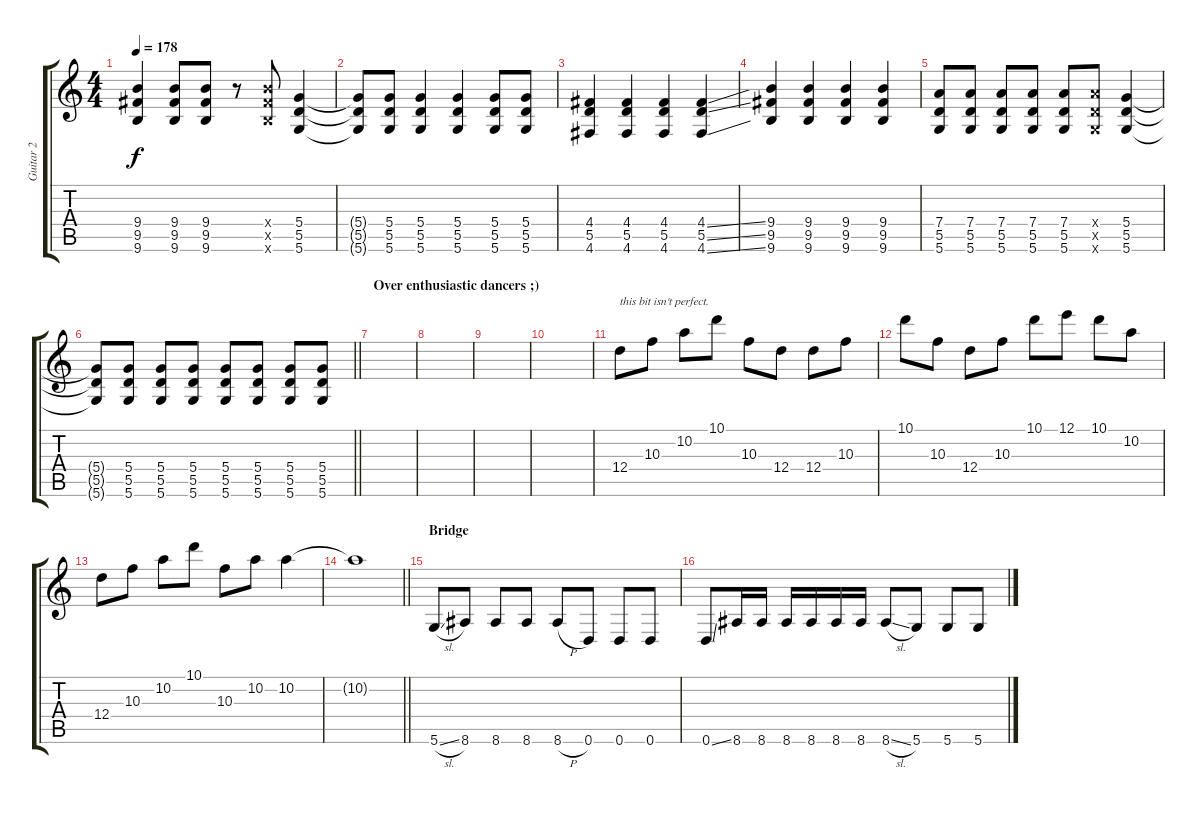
\track ("Guitar 2" "Guitar 2") {instrument overdrivenguitar}
\staff {score tabs}
\tuning (E4 B3 G3 D3 A2 D2) {hide}
\ts (4 4)
\tempo 178
\clef g2
\ks c
(9.4 9.5 9.6).4{dy f} (9.4 9.5 9.6).8 (9.4 9.5 9.6).8 r.8 (9.4{x} 9.5{x} 9.6{x}).8 (5.4 5.5 5.6).4 |
(5.4{t} 5.5{t} 5.6{t}).8 (5.4 5.5 5.6).8 (5.4 5.5 5.6).4 (5.4 5.5 5.6).4 (5.4 5.5 5.6).8 (5.4 5.5 5.6).8 |
(4.4 5.5 4.6).4 (4.4 5.5 4.6).4 (4.4 5.5 4.6).4 (4.4{ss} 5.5{ss} 4.6{ss}).4 |
(9.4 9.5 9.6).4 (9.4 9.5 9.6).4 (9.4 9.5 9.6).4 (9.4 9.5 9.6).4 |
(7.4 5.5 5.6).8 (7.4 5.5 5.6).8 (7.4 5.5 5.6).8 (7.4 5.5 5.6).8 (7.4 5.5 5.6).8 (7.4{x} 5.5{x} 5.6{x}).8 (5.4 5.5 5.6).4 |
\barLineRight lightlight
(5.4{t} 5.5{t} 5.6{t}).8 (5.4 5.5 5.6).8 (5.4 5.5 5.6).8 (5.4 5.5 5.6).8 (5.4 5.5 5.6).8 (5.4 5.5 5.6).8 (5.4 5.5 5.6).8 (5.4 5.5 5.6).8 |
\section ("" "Over enthusiastic dancers ;)")
|
|
|
|
12.4.8{txt "this bit isn't perfect." volume 7} 10.3.8 10.2.8 10.1.8 10.3.8 12.4.8 12.4.8 10.3.8 |
10.1.8 10.3.8 12.4.8 10.3.8 10.1.8 12.1.8 10.1.8 10.2.8 |
12.4.8 10.3.8 10.2.8 10.1.8 10.3.8 10.2.8 10.2.4 |
\barLineRight lightlight
10.2{t}.1 |
\section ("" "Bridge")
5.6{sl}.8{volume 12 instrument distortionguitar} 8.6.8 8.6.8 8.6.8 8.6{h}.8 0.6.8 0.6.8 0.6.8 |
0.6{ss}.8 8.6.16 8.6.16 8.6.16 8.6.16 8.6.16 8.6.16 8.6{sl}.8 5.6.8 5.6.8 5.6.8
